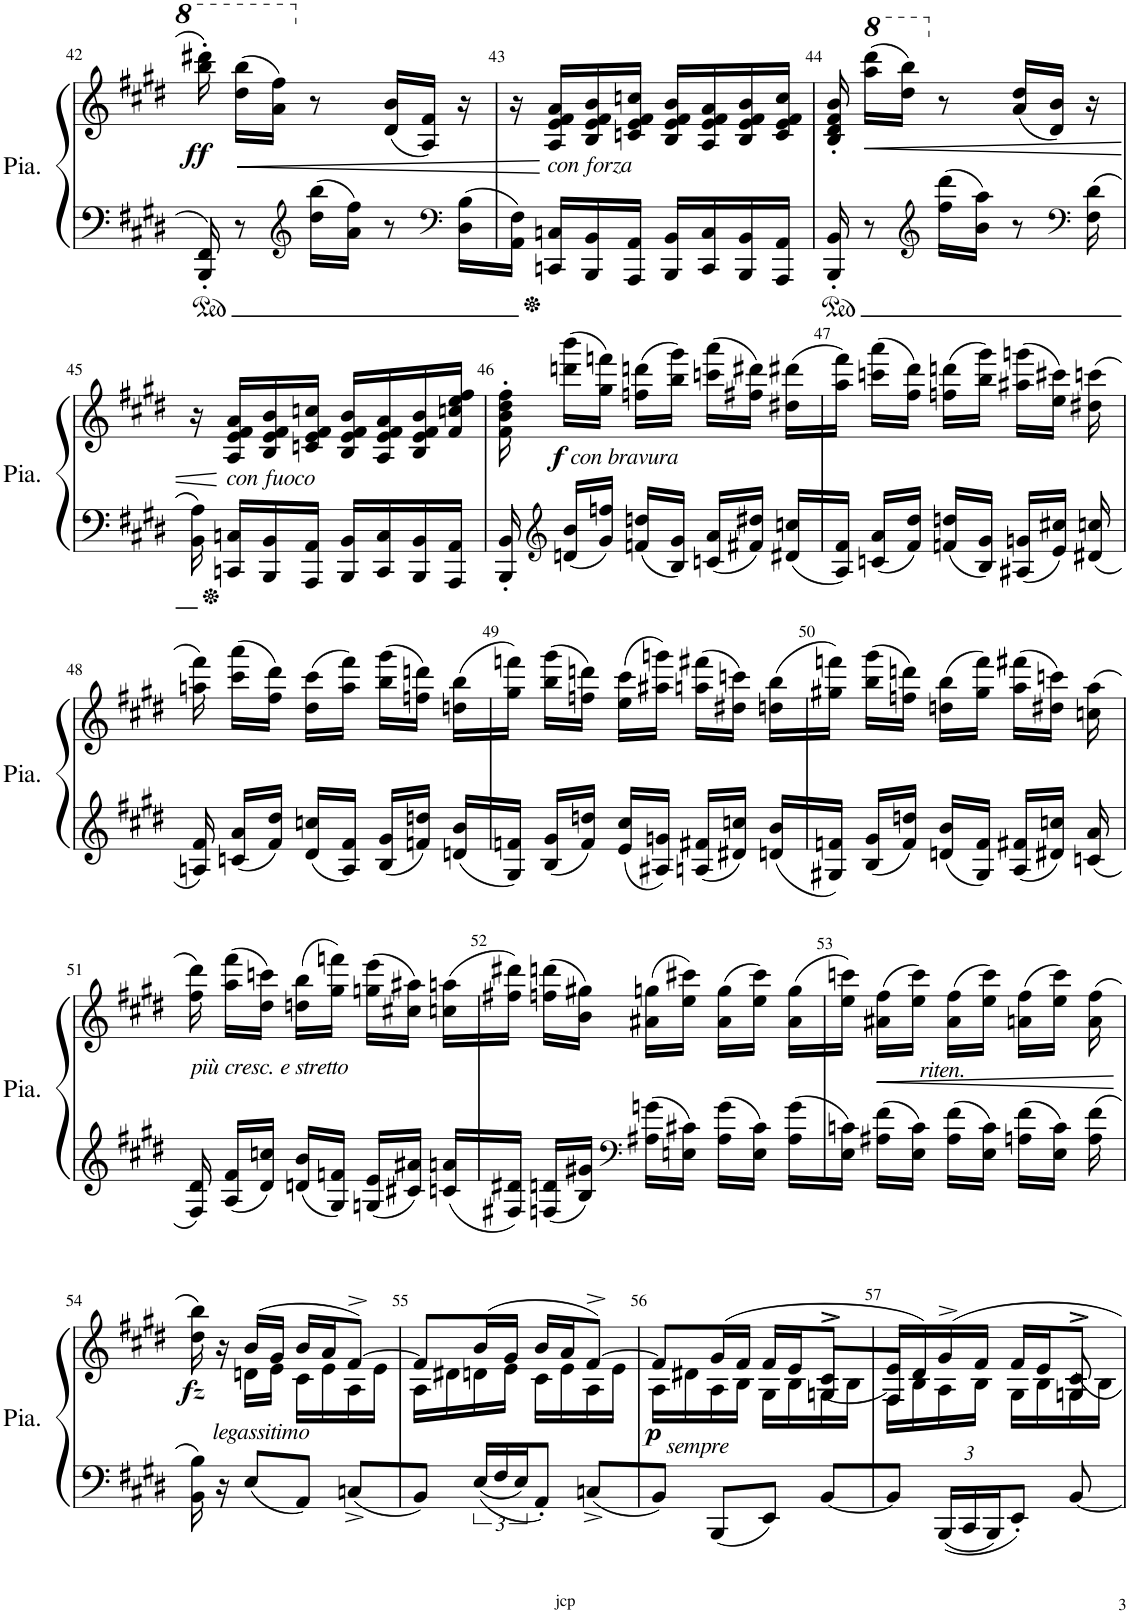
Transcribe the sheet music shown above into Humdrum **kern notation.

**kern	**kern	**dynam
*part1	*part1	*part1
*staff2	*staff1	*staff1/2
*I"Piano	*	*
*I'Pia.	*	*
!!LO:PB:g=z
*clefF4	*clefG2	*
*k[f#c#g#d#]	*k[f#c#g#d#]	*
*M2/4	*M2/4	*
=42	=42	=42
!	!	!LO:DY:b
16BBB/' 16FF#/'	16bbb\' 16dddd#X\'	ff
!	!	!LO:HP:b
8r	(16ddd#\ 16bbb\LL	<
.	16aa\ 16fff#\JJ)	.
*clefG2	*	*
16dd#\ 16bb\LL	8r	.
16a\ 16ff#\JJ	.	.
8r	(16d#/ 16b/LL	.
.	16A/ 16f#/JJ)	.
*clefF4	*	*
16D#\ 16B\LL	16r	.
=43	=43	=43
16AA\ 16F#\JJ	16r	.
!	!LO:TX:b:i:t=con forza	!
16CCn/ 16Cn/LL	16A/ 16e/ 16f#/ 16a/LL	[
16BBB/ 16BB/	16B/ 16e/ 16f#/ 16b/	.
16AAA/ 16AA/JJ	16cn/ 16e/ 16f#/ 16ccn/JJ	.
16BBB/ 16BB/LL	16B/ 16e/ 16f#/ 16b/LL	.
16CC/ 16C/	16A/ 16e/ 16f#/ 16a/	.
16BBB/ 16BB/	16B/ 16e/ 16f#/ 16b/	.
16AAA/ 16AA/JJ	16c/ 16e/ 16f#/ 16cc/JJ	.
=44	=44	=44
16BBB/' 16BB/'	16B/' 16d#/' 16f#/' 16b/'	.
*	*8va	*
8r	(16aaa\ 16dddd#\LL	.
!	!	!LO:HP:b
.	16ddd#\ 16bbb\JJ)	<
*clefG2	*	*
*	*X8va	*
16ff#\ 16ddd#\LL	8r	.
16b\ 16aa\JJ	.	.
8r	(16a/ 16dd#/LL	.
.	16d#/ 16b/JJ)	.
*clefF4	*	*
16F#\ 16d#\	16r	.
!!LO:LB:g=z
=45	=45	=45
16BB\ 16A\	16r	.
!	!LO:TX:b:i:t=con fuoco	!
16CCn/ 16Cn/LL	16A/ 16e/ 16f#/ 16a/LL	[
16BBB/ 16BB/	16B/ 16e/ 16f#/ 16b/	.
16AAA/ 16AA/JJ	16cn/ 16e/ 16f#/ 16ccn/JJ	.
16BBB/ 16BB/LL	16B/ 16e/ 16f#/ 16b/LL	.
16CC/ 16C/	16A/ 16e/ 16f#/ 16a/	.
16BBB/ 16BB/	16B/ 16e/ 16f#/ 16b/	.
16AAA/ 16AA/JJ	16f#/ 16ccn/ 16ee/ 16ff#/JJ	.
=46	=46	=46
16BBB/' 16BB/'	16f#\' 16b\' 16dd#\' 16ff#\'	.
*clefG2	*	*
!	!LO:TX:b:i:t=con bravura	!
!	!	!LO:DY:b
16dn/ 16b/LL	(16dddn\ 16bbb\LL	f
16g#/ 16ffn/JJ	16gg#\ 16fffn\JJ)	.
16fn/ 16ddn/LL	(16ffn\ 16dddn\LL	.
16B/ 16g#/JJ	16bb\ 16ggg#\JJ)	.
16cn/ 16a/LL	(16cccn\ 16aaa\LL	.
16f#X/ 16dd#X/JJ	16ff#X\ 16ddd#X\JJ)	.
16d#X/ 16ccn/LL	(16dd#X\ 16ddd#X\LL	.
=47	=47	=47
16A/ 16f#/JJ	16aa\ 16fff#\JJ)	.
16cn/ 16a/LL	(16cccn\ 16aaa\LL	.
16f#/ 16dd#/JJ	16ff#\ 16ddd#\JJ)	.
16fn/ 16ddn/LL	(16ffn\ 16dddn\LL	.
16B/ 16g#/JJ	16bb\ 16ggg#\JJ)	.
16A#X/ 16gn/LL	(16aa#X\ 16gggn\LL	.
16e/ 16cc#X/JJ	16ee\ 16ccc#X\JJ)	.
16d#X/ 16ccn/	(16dd#X\ 16cccn\	.
!!LO:LB:g=z
=48	=48	=48
16An/ 16f#/	16aan\ 16fff#\)	.
16cn/ 16a/LL	(16ccc#\ 16aaa\LL	.
16f#/ 16dd#/JJ	16ff#\ 16ddd#\JJ)	.
16d#/ 16ccn/LL	(16dd#\ 16ccc#\LL	.
16A/ 16f#/JJ	16aa\ 16fff#\JJ)	.
16B/ 16g#/LL	(16bb\ 16ggg#\LL	.
16fn/ 16ddn/JJ	16ffn\ 16dddn\JJ)	.
16dn/ 16b/LL	(16ddn\ 16bb\LL	.
=49	=49	=49
16G#/ 16fn/JJ	16gg#\ 16fffn\JJ)	.
16B/ 16g#/LL	(16bb\ 16ggg#\LL	.
16f/ 16ddn/JJ	16ffn\ 16dddn\JJ)	.
16e/ 16cc#/LL	(16ee\ 16ccc#\LL	.
16A#X/ 16gn/JJ	16aa#X\ 16gggn\JJ)	.
16An/ 16f#X/LL	(16aan\ 16fff#X\LL	.
16d#X/ 16ccn/JJ	16dd#X\ 16cccn\JJ)	.
16dn/ 16b/LL	(16ddn\ 16bb\LL	.
=50	=50	=50
16G#X/ 16fn/JJ	16gg#X\ 16fffn\JJ)	.
16B/ 16g#/LL	(16bb\ 16ggg#\LL	.
16f/ 16ddn/JJ	16ffn\ 16dddn\JJ)	.
16dn/ 16b/LL	(16ddn\ 16bb\LL	.
16G#/ 16f/JJ	16gg#\ 16fff\JJ)	.
16A/ 16f#X/LL	(16aa\ 16fff#X\LL	.
16d#X/ 16ccn/JJ	16dd#X\ 16cccn\JJ)	.
16cn/ 16a/	(16ccn\ 16aa\	.
!!LO:LB:g=z
=51	=51	=51
!	!LO:TX:b:i:t=più cresc. e stretto	!
16F#/ 16d#/	16ff#\ 16ddd#\)	.
16A/ 16f#/LL	(16aa\ 16fff#\LL	.
16d#/ 16ccn/JJ	16dd#\ 16cccn\JJ)	.
16dn/ 16b/LL	(16ddn\ 16bb\LL	.
16G#/ 16fn/JJ	16gg#\ 16fffn\JJ)	.
16Gn/ 16e/LL	(16ggn\ 16eee\LL	.
16c#X/ 16a#X/JJ	16cc#X\ 16aa#X\JJ)	.
16cn/ 16an/LL	(16ccn\ 16aan\LL	.
=52	=52	=52
16F#X/ 16d#X/JJ	16ff#X\ 16ddd#X\JJ)	.
16Fn/ 16dn/LL	(16ffn\ 16dddn\LL	.
16B/ 16g#X/JJ	16b\ 16gg#X\JJ)	.
*clefF4	*	*
16A#X\ 16gn\LL	(16a#X\ 16ggn\LL	.
16En\ 16c#X\JJ	16ee\ 16ccc#X\JJ)	.
16A#\ 16g\LL	(16a#\ 16gg\LL	.
16E\ 16c#\JJ	16ee\ 16ccc#\JJ)	.
16A#\ 16g\LL	(16a#\ 16gg\LL	.
=53	=53	=53
16E\ 16cn\JJ	16ee\ 16cccn\JJ)	.
!	!	!LO:HP:b
16A#X\ 16f#\LL	(16a#X\ 16ff#\LL	<
!	!LO:TX:b:i:t=riten.	!
16E\ 16c\JJ	16ee\ 16ccc\JJ)	.
16A#\ 16f#\LL	(16a#\ 16ff#\LL	.
16E\ 16c\JJ	16ee\ 16ccc\JJ)	.
16An\ 16f#\LL	(16an\ 16ff#\LL	.
16E\ 16c\JJ	16ee\ 16ccc\JJ)	.
16A\ 16f#\	(16a\ 16ff#\	.
.	.	[
!!LO:LB:g=z
=54	=54	=54
*	*^	*
!	!	!	!LO:DY:b
16BB\ 16B\	16dd#\ 16bb\)	8ryy	fz
16r	16r	.	.
!	!LO:TX:b:i:t=legassitimo	!	!
8E/L	(>16b/LL	16dn\LL	.
.	16g#/JJ	16e\JJ	.
8AA/J	16b/LL	16c#\LL	.
.	16a/J	16e\	.
8Cn^/L	[8f#^>/J)	16A\	.
.	.	16e\JJ	.
=55	=55	=55	=55
8BB/J	8f#/L]	16A\LL	.
.	.	16d#X\	.
24E/LL	(16b/L	16dn\	.
24F#/	.	.	.
.	16g#/JJ	16e\JJ	.
24E/J	.	.	.
8AA'/J	16b/LL	16c#\LL	.
.	16a/J	16e\	.
8Cn^/L	[8f#^/J)	16A\	.
.	.	16e\JJ	.
=56	=56	=56	=56
*	*	*^	*
!	!LO:TX:b:i:t=sempre	!	!	!
!	!	!	!	!LO:DY:b
8BB/J	8f#/L]	16A\LL	4.ryy	p
.	.	16d#X\	.	.
8BBB/L	(16g#/L	16A\	.	.
.	16f#/JJ	16B\JJ	.	.
8EE/J	16f#/LL	16G#\LL	.	.
.	16e/J	16B\	.	.
[8BB/L	8c#^/J	(16Gn\	8G^/L	.
.	.	16B\JJ	.	.
=57	=57	=57	=57	=57
8BB/J]	16e/LL	16F#\LL)	8F#/J	.
.	16d#/)	16B\	.	.
*Xbrackettup	*	*	*	*
24BBB/LL	16g#^/	16A\	4ryy	.
24CC#/	.	.	.	.
.	16f#/JJ	16B\JJ	.	.
24BBB/J	.	.	.	.
8EE'/J	16f#/LL	16G#\LL	.	.
.	16e/J	16B\	.	.
[8BB/	8c#^/J	16Gn\	8G^>/	.
.	.	16B\JJ	.	.
*	*v	*v	*v	*
=	=	=
*-	*-	*-
